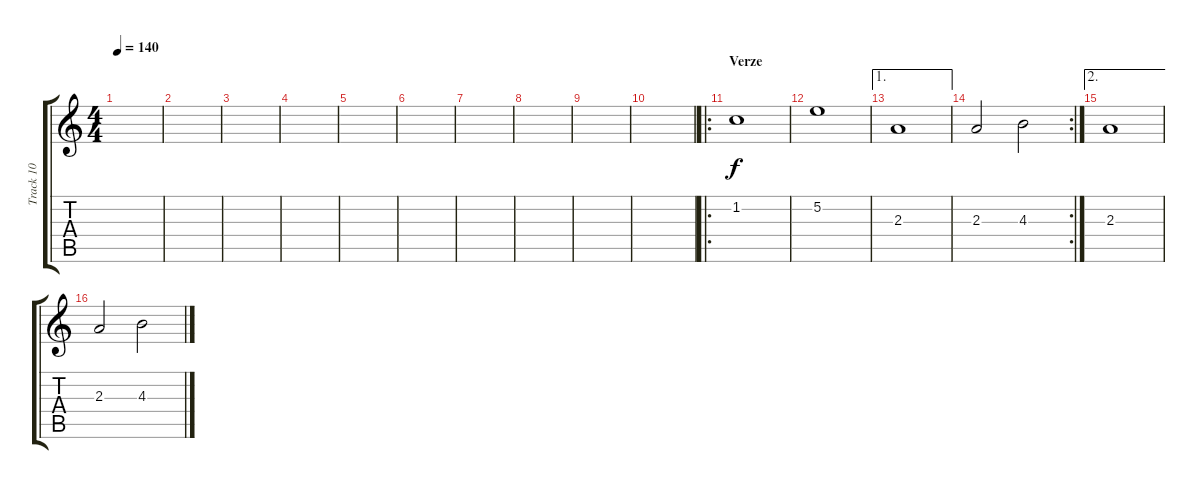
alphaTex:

\track ("Track 10" "Track 10") {instrument overdrivenguitar}
\staff {score tabs}
\tuning (E4 B3 G3 D3 A2 E2) {hide}
\ts (4 4)
\tempo 140
\clef g2
\ks c
|
|
|
|
|
|
|
|
|
|
\ro
\section ("" "Verze")
1.2.1 |
5.2.1 |
\ae 1
2.3.1 |
\rc 2
2.3.2 4.3.2 |
\ae 2
2.3.1 |
2.3.2 4.3.2
